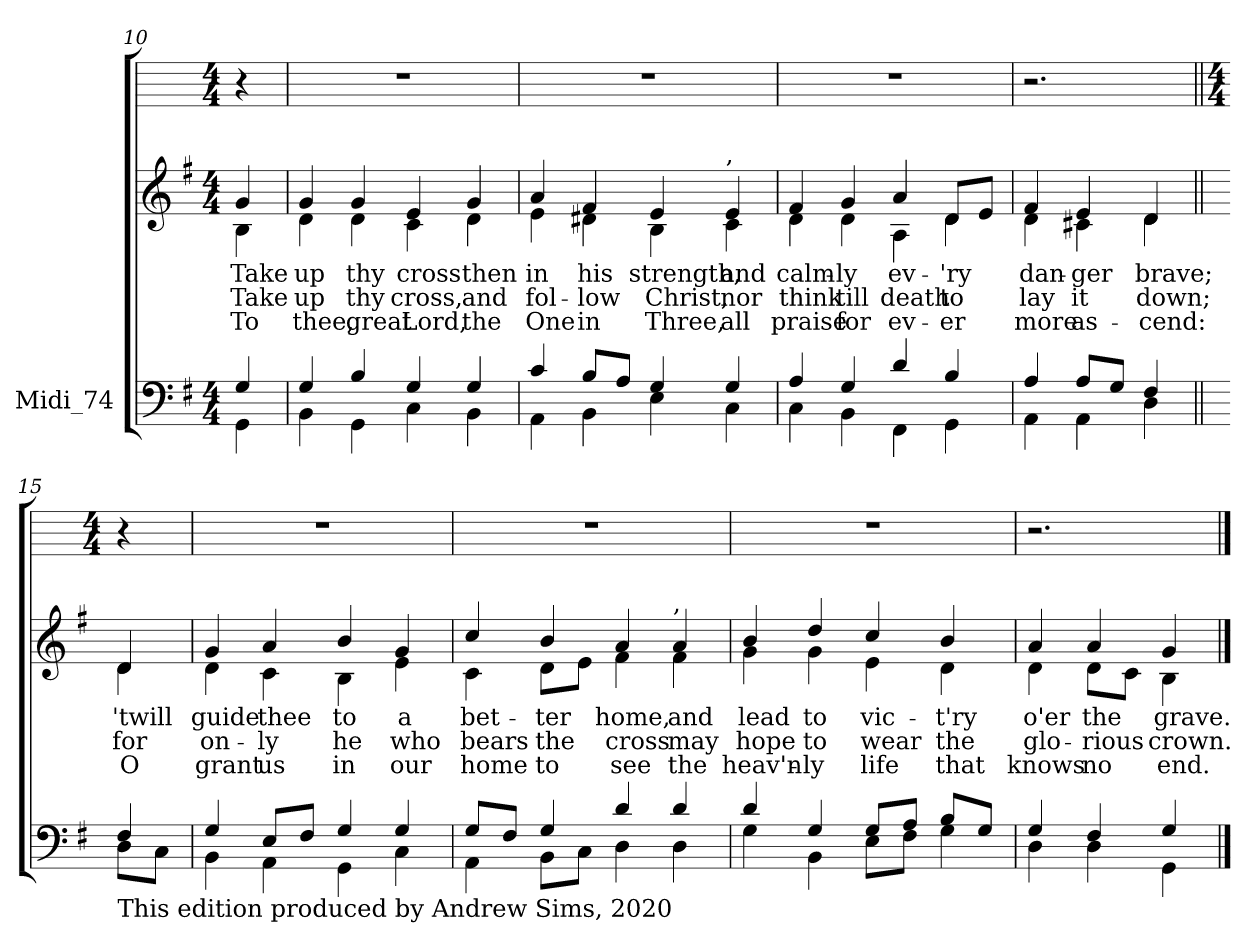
**kern	**kern	**text	**text	**text	**kern
*part3	*part2	*part2	*part2	*part2	*part1
*staff3	*staff2	*staff2	*staff2	*staff2	*staff1
*I"Midi_74	*	*	*	*	*
!!LO:LB:g=z
*clefF4	*clefG2	*	*	*	*
*k[f#]	*k[f#]	*	*	*	*
*G:	*G:	*	*	*	*
*M4/4	*M4/4	*	*	*	*M4/4
=10	=10	=10	=10	=10	=10
*^	*	*	*	*	*
!	!	!	!LO:LY:b	!LO:LY:b	!LO:LY:b	!
*	*	*^	*	*	*	*
4G/	4GG\	4g/	4B\	Take	Take	To	4r
=11	=11	=11	=11	=11	=11	=11	=11
!	!	!	!	!LO:LY:b	!LO:LY:b	!LO:LY:b	!
4G/	4BB\	4g/	4d\	up	up	thee,	1r
!	!	!	!	!LO:LY:b	!LO:LY:b	!LO:LY:b	!
4B/	4GG\	4g/	4d\	thy	thy	great	.
!	!	!	!	!LO:LY:b	!LO:LY:b	!LO:LY:b	!
4G/	4C\	4e/	4c\	cross	cross,	Lord,	.
!	!	!	!	!LO:LY:b	!LO:LY:b	!LO:LY:b	!
4G/	4BB\	4g/	4d\	then	and	the	.
=12	=12	=12	=12	=12	=12	=12	=12
!	!	!	!	!LO:LY:b	!LO:LY:b	!LO:LY:b	!
4c/	4AA\	4a/	4e\	in	fol-	-One	1r
!	!	!	!	!LO:LY:b	!LO:LY:b	!LO:LY:b	!
8B/L	4BB\	4f#/	4d#X\	his	low	in	.
8A/J	.	.	.	.	.	.	.
!	!	!	!	!LO:LY:b	!LO:LY:b	!LO:LY:b	!
4G/	4E\	4e/	4B\	strength,	Christ,	Three,	.
!	!	!LO:TX:a:t=,	!	!	!	!	!
!	!	!	!	!LO:LY:b	!LO:LY:b	!LO:LY:b	!
4G/	4C\	4e/	4c\	and	nor	all	.
=13	=13	=13	=13	=13	=13	=13	=13
!	!	!	!	!LO:LY:b	!LO:LY:b	!LO:LY:b	!
4A/	4C\	4f#/	4d\	calm-	-think	praise	1r
!	!	!	!	!LO:LY:b	!LO:LY:b	!LO:LY:b	!
4G/	4BB\	4g/	4d\	ly	till	for	.
!	!	!	!	!LO:LY:b	!LO:LY:b	!LO:LY:b	!
4d/	4FF#\	4a/	4A\	ev-	-death	ev-	.
!	!	!	!	!LO:LY:b	!LO:LY:b	!LO:LY:b	!
4B/	4GG\	8d/L	4d\	-'ry	to	er	.
.	.	8e/J	.	.	.	.	.
=14	=14	=14	=14	=14	=14	=14	=14
!	!	!	!	!LO:LY:b	!LO:LY:b	!LO:LY:b	!
4A/	4AA\	4f#/	4d\	dan-	-lay	more	2.r
!	!	!	!	!LO:LY:b	!LO:LY:b	!LO:LY:b	!
8A/L	4AA\	4e/	4c#X\	ger	it	as-	.
8G/J	.	.	.	.	.	.	.
!	!	!	!	!LO:LY:b	!LO:LY:b	!LO:LY:b	!
4F#/	4D\	4d/	4d\	-brave;	down;	cend:	.
!!LO:LB:g=z
=15||	=15||	=15||	=15||	=15||	=15||	=15||	=15||
*	*	*	*	*	*	*	*M4/4
!LO:TX:b:t=This edition produced by Andrew Sims, 2020	!	!	!	!	!	!	!
!	!	!	!	!LO:LY:b	!LO:LY:b	!LO:LY:b	!
4F#/	8D\L	4d/	4d\	'twill	for	O	4r
.	8C\J	.	.	.	.	.	.
=16	=16	=16	=16	=16	=16	=16	=16
!	!	!	!	!LO:LY:b	!LO:LY:b	!LO:LY:b	!
4G/	4BB\	4g/	4d\	guide	on-	-grant	1r
!	!	!	!	!LO:LY:b	!LO:LY:b	!LO:LY:b	!
8E/L	4AA\	4a/	4c\	thee	ly	us	.
8F#/J	.	.	.	.	.	.	.
!	!	!	!	!LO:LY:b	!LO:LY:b	!LO:LY:b	!
4G/	4GG\	4b/	4B\	to	he	in	.
!	!	!	!	!LO:LY:b	!LO:LY:b	!LO:LY:b	!
4G/	4C\	4g/	4e\	a	who	our	.
=17	=17	=17	=17	=17	=17	=17	=17
!	!	!	!	!LO:LY:b	!LO:LY:b	!LO:LY:b	!
8G/L	4AA\	4cc/	4c\	bet-	-bears	home	1r
8F#/J	.	.	.	.	.	.	.
!	!	!	!	!LO:LY:b	!LO:LY:b	!LO:LY:b	!
4G/	8BB\L	4b/	8d\L	ter	the	to	.
.	8C\J	.	8e\J	.	.	.	.
!	!	!	!	!LO:LY:b	!LO:LY:b	!LO:LY:b	!
4d/	4D\	4a/	4f#\	home,	cross	see	.
!	!	!LO:TX:a:t=,	!	!	!	!	!
!	!	!	!	!LO:LY:b	!LO:LY:b	!LO:LY:b	!
4d/	4D\	4a/	4f#\	and	may	the	.
=18	=18	=18	=18	=18	=18	=18	=18
!	!	!	!	!LO:LY:b	!LO:LY:b	!LO:LY:b	!
4d/	4G\	4b/	4g\	lead	hope	heav'n-	1r
!	!	!	!	!LO:LY:b	!LO:LY:b	!LO:LY:b	!
4G/	4BB\	4dd/	4g\	-to	to	ly	.
!	!	!	!	!LO:LY:b	!LO:LY:b	!LO:LY:b	!
8G/L	8E\L	4cc/	4e\	vic-	-wear	life	.
8A/J	8F#\J	.	.	.	.	.	.
!	!	!	!	!LO:LY:b	!LO:LY:b	!LO:LY:b	!
8B/L	4G\	4b/	4d\	t'ry	the	that	.
8G/J	.	.	.	.	.	.	.
=19	=19	=19	=19	=19	=19	=19	=19
!	!	!	!	!LO:LY:b	!LO:LY:b	!LO:LY:b	!
4G/	4D\	4a/	4d\	o'er	glo-	-knows	2.r
!	!	!	!	!LO:LY:b	!LO:LY:b	!LO:LY:b	!
4F#/	4D\	4a/	8d\L	the	rious	no	.
.	.	.	8c\J	.	.	.	.
!	!	!	!	!LO:LY:b	!LO:LY:b	!LO:LY:b	!
4G/	4GG\	4g/	4B\	grave.	crown.	end.	.
*v	*v	*	*	*	*	*	*
*	*v	*v	*	*	*	*
==	==	==	==	==	==
*-	*-	*-	*-	*-	*-
